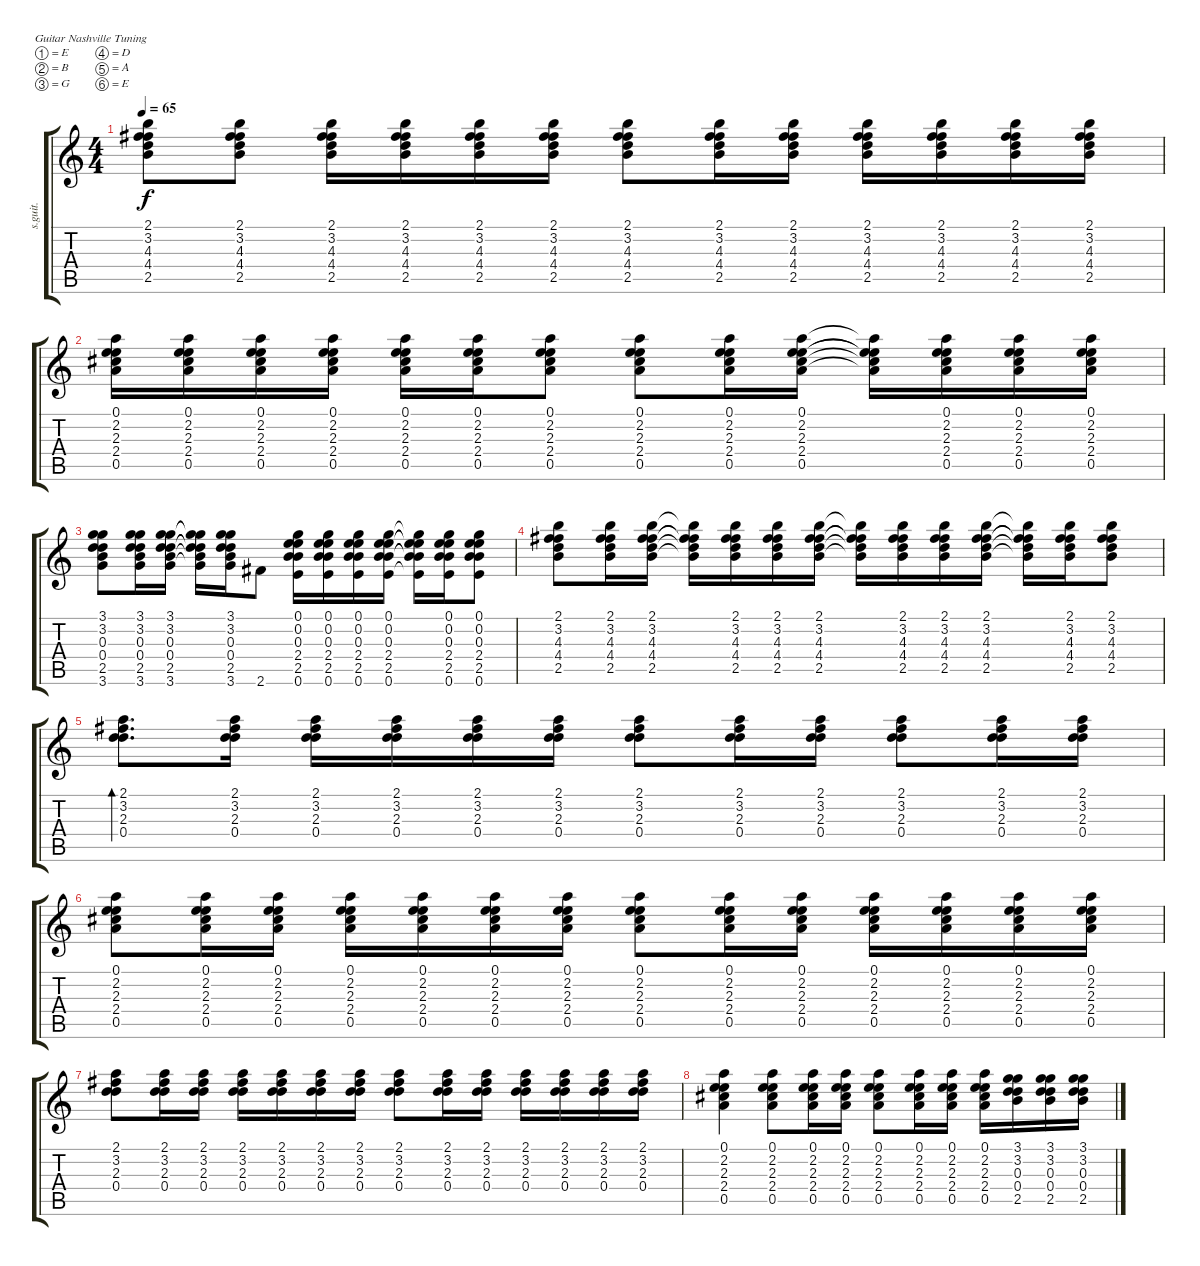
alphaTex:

\defaultSystemsLayout 4
\bracketExtendMode groupsimilarinstruments
\otherSystemsTrackNameOrientation horizontal
\track ("High-Strung Acoustic" "s.guit.") {instrument acousticguitarsteel}
\staff {score tabs}
\tuning (E4 B3 G4 D4 A3 E3)
\ts (4 4)
\tempo 65
\clef g2
\ks c
(2.1{acc #} 3.2 4.3 4.4{acc #} 2.5).8{dy f beam Down} (2.1{acc #} 3.2 4.3 4.4{acc #} 2.5).8{beam Down} (2.1{acc #} 3.2 4.3 4.4{acc #} 2.5).16{beam Down} (2.1{acc #} 3.2 4.3 4.4{acc #} 2.5).16{beam Down} (2.1{acc #} 3.2 4.3 4.4{acc #} 2.5).16{beam Down} (2.1{acc #} 3.2 4.3 4.4{acc #} 2.5).16{beam Down} (2.1{acc #} 3.2 4.3 4.4{acc #} 2.5).8{beam Down} (2.1{acc #} 3.2 4.3 4.4{acc #} 2.5).16{beam Down} (2.1{acc #} 3.2 4.3 4.4{acc #} 2.5).16{beam Down} (2.1{acc #} 3.2 4.3 4.4{acc #} 2.5).16{beam Down} (2.1{acc #} 3.2 4.3 4.4{acc #} 2.5).16{beam Down} (2.1{acc #} 3.2 4.3 4.4{acc #} 2.5).16{beam Down} (2.1{acc #} 3.2 4.3 4.4{acc #} 2.5).16{beam Down} |
(0.1 2.2{acc #} 2.3 2.4 0.5).16{beam Down} (0.1 2.2{acc #} 2.3 2.4 0.5).16{beam Down} (0.1 2.2{acc #} 2.3 2.4 0.5).16{beam Down} (0.1 2.2{acc #} 2.3 2.4 0.5).16{beam Down} (0.1 2.2{acc #} 2.3 2.4 0.5).16{beam Down} (0.1 2.2{acc #} 2.3 2.4 0.5).16{beam Down} (0.1 2.2{acc #} 2.3 2.4 0.5).8{beam Down} (0.1 2.2{acc #} 2.3 2.4 0.5).8{beam Down} (0.1 2.2{acc #} 2.3 2.4 0.5).16{beam Down} (0.1 2.2{acc #} 2.3 2.4 0.5).16{beam Down} (0.1{t} 2.2{t acc #} 2.3{t} 2.4{t} 0.5{t}).16{beam Down} (0.1 2.2{acc #} 2.3 2.4 0.5).16{beam Down} (0.1 2.2{acc #} 2.3 2.4 0.5).16{beam Down} (0.1 2.2{acc #} 2.3 2.4 0.5).16{beam Down} |
(3.1 3.2 0.3 0.4 2.5 3.6).8{beam Down} (3.1 3.2 0.3 0.4 2.5 3.6).16{beam Down} (3.1 3.2 0.3 0.4 2.5 3.6).16{beam Down} (3.1{t} 3.2{t} 0.3{t} 0.4{t} 2.5{t} 3.6{t}).16{beam Down} (3.1 3.2 0.3 0.4 2.5 3.6).16{beam Down} 2.6{acc #}.8{beam Down} (0.1 0.2 0.3 2.4 2.5 0.6).16{beam Down} (0.1 0.2 0.3 2.4 2.5 0.6).16{beam Down} (0.1 0.2 0.3 2.4 2.5 0.6).16{beam Down} (0.1 0.2 0.3 2.4 2.5 0.6).16{beam Down} (0.1{t} 0.2{t} 0.3{t} 2.4{t} 2.5{t} 0.6{t}).16{beam Down} (0.1 0.2 0.3 2.4 2.5 0.6).16{beam Down} (0.1 0.2 0.3 2.4 2.5 0.6).8{beam Down} |
(2.1{acc #} 3.2 4.3 4.4{acc #} 2.5).8{beam Down} (2.1{acc #} 3.2 4.3 4.4{acc #} 2.5).16{beam Down} (2.1{acc #} 3.2 4.3 4.4{acc #} 2.5).16{beam Down} (2.1{t acc #} 3.2{t} 4.3{t} 4.4{t acc #} 2.5{t}).16{beam Down} (2.1{acc #} 3.2 4.3 4.4{acc #} 2.5).16{beam Down} (2.1{acc #} 3.2 4.3 4.4{acc #} 2.5).16{beam Down} (2.1{acc #} 3.2 4.3 4.4{acc #} 2.5).16{beam Down} (2.1{t acc #} 3.2{t} 4.3{t} 4.4{t acc #} 2.5{t}).16{beam Down} (2.1{acc #} 3.2 4.3 4.4{acc #} 2.5).16{beam Down} (2.1{acc #} 3.2 4.3 4.4{acc #} 2.5).16{beam Down} (2.1{acc #} 3.2 4.3 4.4{acc #} 2.5).16{beam Down} (2.1{t acc #} 3.2{t} 4.3{t} 4.4{t acc #} 2.5{t}).16{beam Down} (2.1{acc #} 3.2 4.3 4.4{acc #} 2.5).16{beam Down} (2.1{acc #} 3.2 4.3 4.4{acc #} 2.5).8{beam Down} |
(2.1{acc #} 3.2 2.3 0.4).8{d bd 60 beam Down} (2.1{acc #} 3.2 2.3 0.4).16{beam Down} (2.1{acc #} 3.2 2.3 0.4).16{beam Down} (2.1{acc #} 3.2 2.3 0.4).16{beam Down} (2.1{acc #} 3.2 2.3 0.4).16{beam Down} (2.1{acc #} 3.2 2.3 0.4).16{beam Down} (2.1{acc #} 3.2 2.3 0.4).8{beam Down} (2.1{acc #} 3.2 2.3 0.4).16{beam Down} (2.1{acc #} 3.2 2.3 0.4).16{beam Down} (2.1{acc #} 3.2 2.3 0.4).8{beam Down} (2.1{acc #} 3.2 2.3 0.4).16{beam Down} (2.1{acc #} 3.2 2.3 0.4).16{beam Down} |
(0.1 2.2{acc #} 2.3 2.4 0.5).8{beam Down} (0.1 2.2{acc #} 2.3 2.4 0.5).16{beam Down} (0.1 2.2{acc #} 2.3 2.4 0.5).16{beam Down} (0.1 2.2{acc #} 2.3 2.4 0.5).16{beam Down} (0.1 2.2{acc #} 2.3 2.4 0.5).16{beam Down} (0.1 2.2{acc #} 2.3 2.4 0.5).16{beam Down} (0.1 2.2{acc #} 2.3 2.4 0.5).16{beam Down} (0.1 2.2{acc #} 2.3 2.4 0.5).8{beam Down} (0.1 2.2{acc #} 2.3 2.4 0.5).16{beam Down} (0.1 2.2{acc #} 2.3 2.4 0.5).16{beam Down} (0.1 2.2{acc #} 2.3 2.4 0.5).16{beam Down} (0.1 2.2{acc #} 2.3 2.4 0.5).16{beam Down} (0.1 2.2{acc #} 2.3 2.4 0.5).16{beam Down} (0.1 2.2{acc #} 2.3 2.4 0.5).16{beam Down} |
(2.1{acc #} 3.2 2.3 0.4).8{beam Down} (2.1{acc #} 3.2 2.3 0.4).16{beam Down} (2.1{acc #} 3.2 2.3 0.4).16{beam Down} (2.1{acc #} 3.2 2.3 0.4).16{beam Down} (2.1{acc #} 3.2 2.3 0.4).16{beam Down} (2.1{acc #} 3.2 2.3 0.4).16{beam Down} (2.1{acc #} 3.2 2.3 0.4).16{beam Down} (2.1{acc #} 3.2 2.3 0.4).8{beam Down} (2.1{acc #} 3.2 2.3 0.4).16{beam Down} (2.1{acc #} 3.2 2.3 0.4).16{beam Down} (2.1{acc #} 3.2 2.3 0.4).16{beam Down} (2.1{acc #} 3.2 2.3 0.4).16{beam Down} (2.1{acc #} 3.2 2.3 0.4).16{beam Down} (2.1{acc #} 3.2 2.3 0.4).16{beam Down} |
(0.1 2.2{acc #} 2.3 2.4 0.5).4{beam Down} (0.1 2.2{acc #} 2.3 2.4 0.5).8{beam Down} (0.1 2.2{acc #} 2.3 2.4 0.5).16{beam Down} (0.1 2.2{acc #} 2.3 2.4 0.5).16{beam Down} (0.1 2.2{acc #} 2.3 2.4 0.5).8{beam Down} (0.1 2.2{acc #} 2.3 2.4 0.5).16{beam Down} (0.1 2.2{acc #} 2.3 2.4 0.5).16{beam Down} (0.1 2.2{acc #} 2.3 2.4 0.5).16{beam Down} (3.1 3.2 0.3 0.4 2.5).16{beam Down} (3.1 3.2 0.3 0.4 2.5).16{beam Down} (3.1 3.2 0.3 0.4 2.5).16{beam Down}
